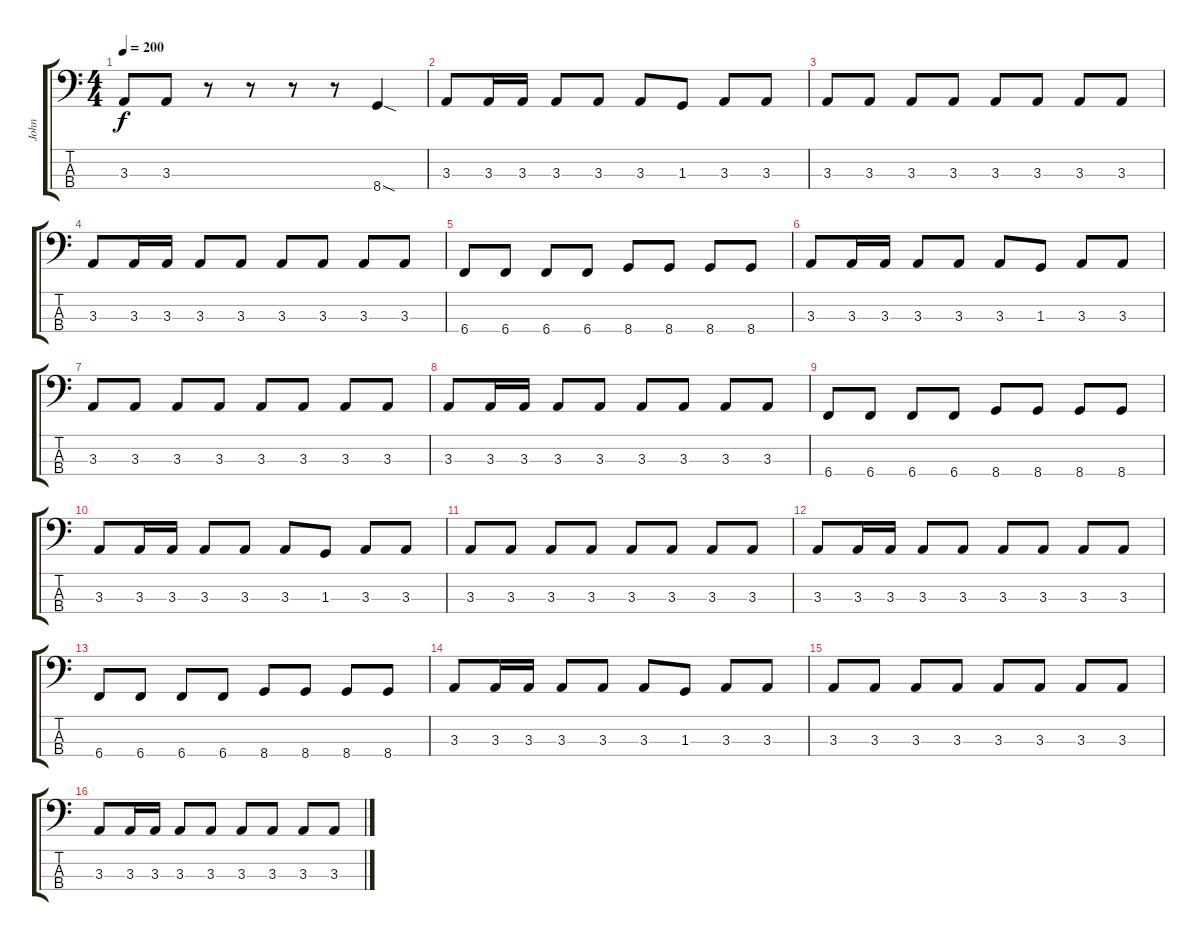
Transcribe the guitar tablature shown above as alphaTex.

\track ("John" "John") {instrument electricbassfinger}
\staff {score tabs}
\tuning (E2 B1 Gb1 B0) {hide}
\ts (4 4)
\tempo 200
\clef f4
\ks c
3.3.8{dy f instrument electricbassfinger} 3.3.8 r.8 r.8 r.8 r.8 8.4{sod}.4 |
3.3.8 3.3.16 3.3.16 3.3.8 3.3.8 3.3.8 1.3.8 3.3.8 3.3.8 |
3.3.8 3.3.8 3.3.8 3.3.8 3.3.8 3.3.8 3.3.8 3.3.8 |
3.3.8 3.3.16 3.3.16 3.3.8 3.3.8 3.3.8 3.3.8 3.3.8 3.3.8 |
6.4.8 6.4.8 6.4.8 6.4.8 8.4.8 8.4.8 8.4.8 8.4.8 |
3.3.8 3.3.16 3.3.16 3.3.8 3.3.8 3.3.8 1.3.8 3.3.8 3.3.8 |
3.3.8 3.3.8 3.3.8 3.3.8 3.3.8 3.3.8 3.3.8 3.3.8 |
3.3.8 3.3.16 3.3.16 3.3.8 3.3.8 3.3.8 3.3.8 3.3.8 3.3.8 |
6.4.8 6.4.8 6.4.8 6.4.8 8.4.8 8.4.8 8.4.8 8.4.8 |
3.3.8 3.3.16 3.3.16 3.3.8 3.3.8 3.3.8 1.3.8 3.3.8 3.3.8 |
3.3.8 3.3.8 3.3.8 3.3.8 3.3.8 3.3.8 3.3.8 3.3.8 |
3.3.8 3.3.16 3.3.16 3.3.8 3.3.8 3.3.8 3.3.8 3.3.8 3.3.8 |
6.4.8 6.4.8 6.4.8 6.4.8 8.4.8 8.4.8 8.4.8 8.4.8 |
3.3.8 3.3.16 3.3.16 3.3.8 3.3.8 3.3.8 1.3.8 3.3.8 3.3.8 |
3.3.8 3.3.8 3.3.8 3.3.8 3.3.8 3.3.8 3.3.8 3.3.8 |
3.3.8 3.3.16 3.3.16 3.3.8 3.3.8 3.3.8 3.3.8 3.3.8 3.3.8
